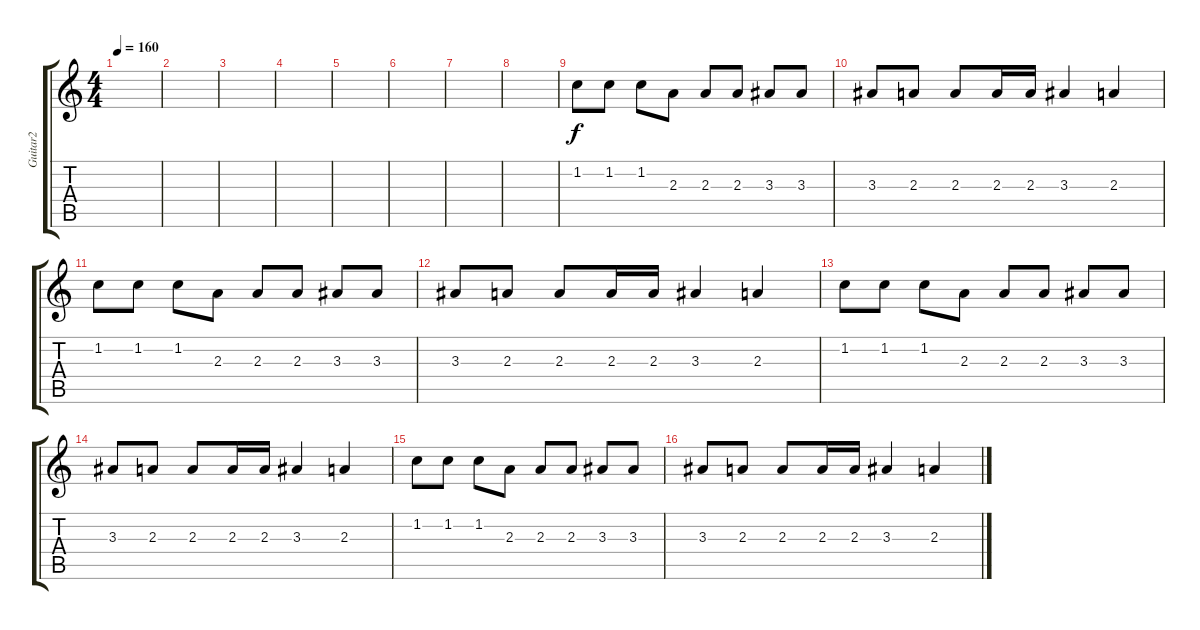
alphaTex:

\track ("Guitar2" "Guitar2") {instrument distortionguitar}
\staff {score tabs}
\tuning (E4 B3 G3 D3 A2 E2) {hide}
\ts (4 4)
\tempo 160
\clef g2
\ks c
|
|
|
|
|
|
|
|
1.2.8{balance 13} 1.2.8 1.2.8 2.3.8 2.3.8 2.3.8 3.3.8 3.3.8 |
3.3.8 2.3.8 2.3.8 2.3.16 2.3.16 3.3.4 2.3.4 |
1.2.8 1.2.8 1.2.8 2.3.8 2.3.8 2.3.8 3.3.8 3.3.8 |
3.3.8 2.3.8 2.3.8 2.3.16 2.3.16 3.3.4 2.3.4 |
1.2.8 1.2.8 1.2.8 2.3.8 2.3.8 2.3.8 3.3.8 3.3.8 |
3.3.8 2.3.8 2.3.8 2.3.16 2.3.16 3.3.4 2.3.4 |
1.2.8 1.2.8 1.2.8 2.3.8 2.3.8 2.3.8 3.3.8 3.3.8 |
3.3.8 2.3.8 2.3.8 2.3.16 2.3.16 3.3.4 2.3.4
